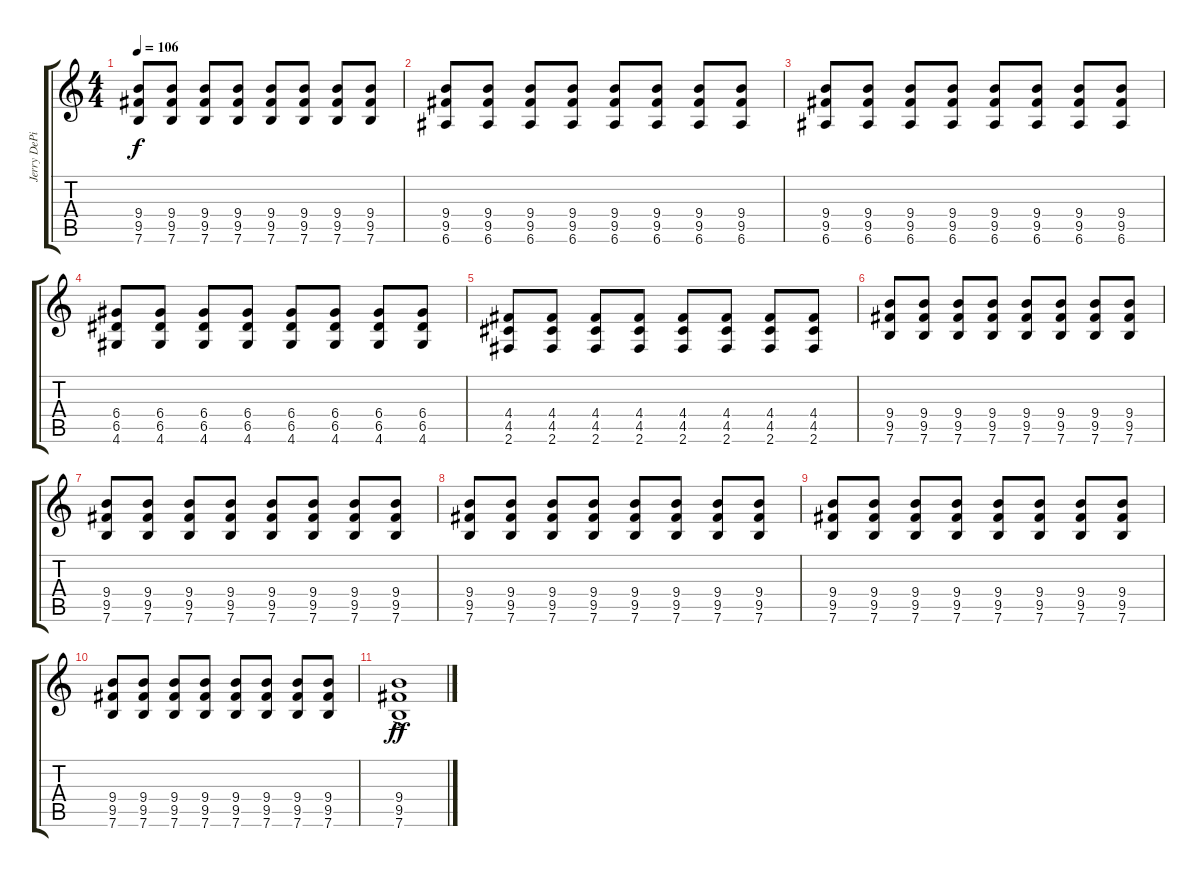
\track ("Jerry DePizzo" "Jerry DePi") {instrument electricguitarclean}
\staff {score tabs}
\tuning (E4 B3 G3 D3 A2 E2) {hide}
\ts (4 4)
\tempo 106
\clef g2
\ks c
(9.4 9.5 7.6).8{dy f} (9.4 9.5 7.6).8 (9.4 9.5 7.6).8 (9.4 9.5 7.6).8 (9.4 9.5 7.6).8 (9.4 9.5 7.6).8 (9.4 9.5 7.6).8 (9.4 9.5 7.6).8 |
(9.4 9.5 6.6).8 (9.4 9.5 6.6).8 (9.4 9.5 6.6).8 (9.4 9.5 6.6).8 (9.4 9.5 6.6).8 (9.4 9.5 6.6).8 (9.4 9.5 6.6).8 (9.4 9.5 6.6).8 |
(9.4 9.5 6.6).8 (9.4 9.5 6.6).8 (9.4 9.5 6.6).8 (9.4 9.5 6.6).8 (9.4 9.5 6.6).8 (9.4 9.5 6.6).8 (9.4 9.5 6.6).8 (9.4 9.5 6.6).8 |
(6.4 6.5 4.6).8 (6.4 6.5 4.6).8 (6.4 6.5 4.6).8 (6.4 6.5 4.6).8 (6.4 6.5 4.6).8 (6.4 6.5 4.6).8 (6.4 6.5 4.6).8 (6.4 6.5 4.6).8 |
(4.4 4.5 2.6).8 (4.4 4.5 2.6).8 (4.4 4.5 2.6).8 (4.4 4.5 2.6).8 (4.4 4.5 2.6).8 (4.4 4.5 2.6).8 (4.4 4.5 2.6).8 (4.4 4.5 2.6).8 |
(9.4 9.5 7.6).8 (9.4 9.5 7.6).8 (9.4 9.5 7.6).8 (9.4 9.5 7.6).8 (9.4 9.5 7.6).8 (9.4 9.5 7.6).8 (9.4 9.5 7.6).8 (9.4 9.5 7.6).8 |
(9.4 9.5 7.6).8 (9.4 9.5 7.6).8 (9.4 9.5 7.6).8 (9.4 9.5 7.6).8 (9.4 9.5 7.6).8 (9.4 9.5 7.6).8 (9.4 9.5 7.6).8 (9.4 9.5 7.6).8 |
(9.4 9.5 7.6).8 (9.4 9.5 7.6).8 (9.4 9.5 7.6).8 (9.4 9.5 7.6).8 (9.4 9.5 7.6).8 (9.4 9.5 7.6).8 (9.4 9.5 7.6).8 (9.4 9.5 7.6).8 |
(9.4 9.5 7.6).8 (9.4 9.5 7.6).8 (9.4 9.5 7.6).8 (9.4 9.5 7.6).8 (9.4 9.5 7.6).8 (9.4 9.5 7.6).8 (9.4 9.5 7.6).8 (9.4 9.5 7.6).8 |
(9.4 9.5 7.6).8 (9.4 9.5 7.6).8 (9.4 9.5 7.6).8 (9.4 9.5 7.6).8 (9.4 9.5 7.6).8 (9.4 9.5 7.6).8 (9.4 9.5 7.6).8 (9.4 9.5 7.6).8 |
(9.4 9.5{ac} 7.6).1{dy ff}
